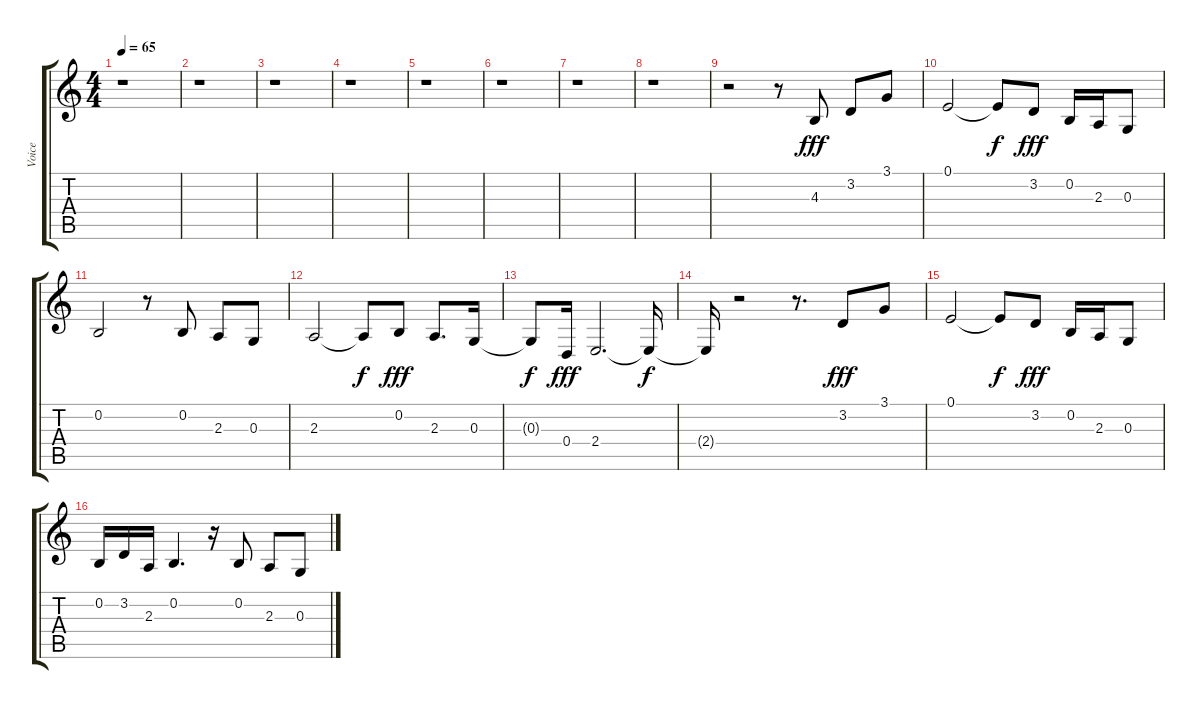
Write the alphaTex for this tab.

\track ("Voice" "Voice") {instrument englishhorn}
\staff {score tabs}
\tuning (E4 B3 G3 D3 A2 E2) {hide}
\ts (4 4)
\tempo 65
\clef g2
\ks c
r.1{dy fff instrument englishhorn} |
r.1 |
r.1 |
r.1 |
r.1 |
r.1 |
r.1 |
r.1 |
r.2 r.8 4.3.8 3.2.8 3.1.8 |
0.1.2 0.1{t}.8{dy f} 3.2.8{dy fff} 0.2.16 2.3.16 0.3.8 |
0.2.2 r.8 0.2.8 2.3.8 0.3.8 |
2.3.2 2.3{t}.8{dy f} 0.2.8{dy fff} 2.3.8{d} 0.3.16 |
0.3{t}.8{dy f} 0.4.16{dy fff} 2.4.2{d} 2.4{t}.16{dy f} |
2.4{t}.16 r.2 r.8{d} 3.2.8{dy fff} 3.1.8 |
0.1.2 0.1{t}.8{dy f} 3.2.8{dy fff} 0.2.16 2.3.16 0.3.8 |
0.2.16 3.2.16 2.3.16 0.2.4{d} r.16 0.2.8 2.3.8 0.3.8
